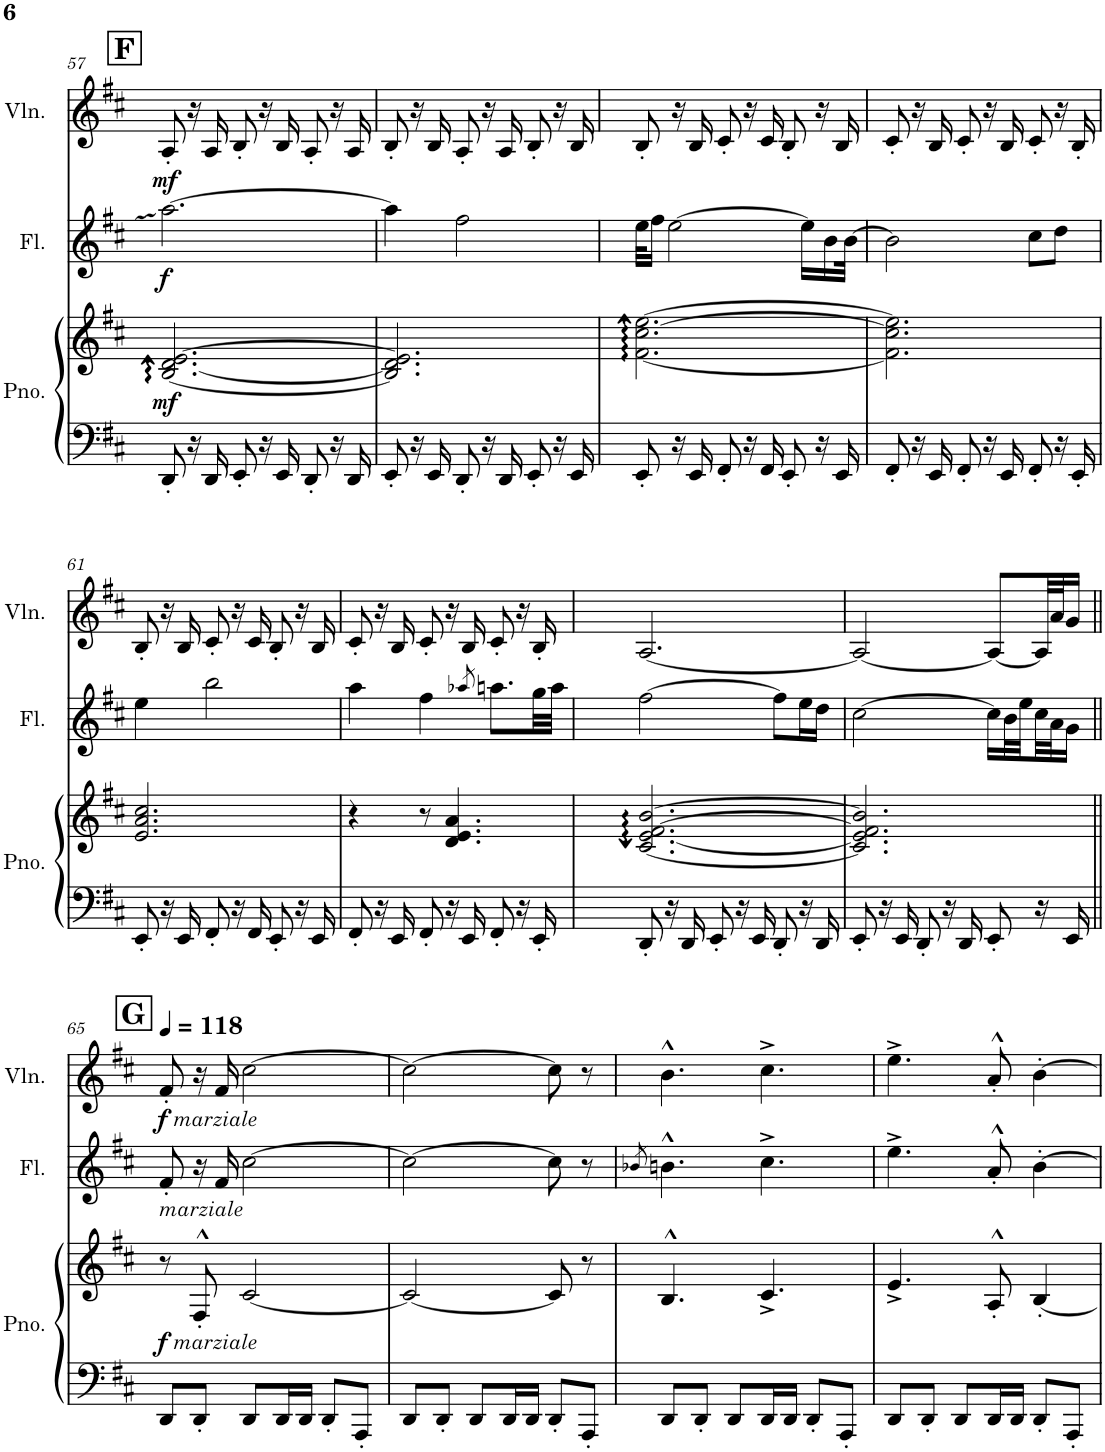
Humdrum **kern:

**kern	**kern	**dynam	**kern	**dynam	**kern	**dynam
*part3	*part3	*part3	*part2	*part2	*part1	*part1
*staff4	*staff3	*staff3/4	*staff2	*staff2	*staff1	*staff1
*I"Piano	*	*	*I"Flute	*	*I"Violin	*
*I'Pno.	*	*	*I'Fl.	*	*I'Vln.	*
!!LO:PB:g=z
*clefF4	*clefG2	*	*clefG2	*	*clefG2	*
*k[f#c#]	*k[f#c#]	*	*k[f#c#]	*	*k[f#c#]	*
*M3/4	*M3/4	*	*M3/4	*	*M3/4	*
!!LO:REH:place=s1:a:B:cj:fs=14:t=F
=57	=57	=57	=57	=57	=57	=57
!	!	!LO:DY:b	!	!LO:DY:b	!	!LO:DY:b
8DD'/	[2.B/ [2.d/ [2.e/	mf	[2.aa\	f	8A'/	mf
16r	.	.	.	.	16r	.
16DD/	.	.	.	.	16A/	.
8EE'/	.	.	.	.	8B'/	.
16r	.	.	.	.	16r	.
16EE/	.	.	.	.	16B/	.
8DD'/	.	.	.	.	8A'/	.
16r	.	.	.	.	16r	.
16DD/	.	.	.	.	16A/	.
=58	=58	=58	=58	=58	=58	=58
8EE'/	2.B/] 2.d/] 2.e/]	.	4aa\]	.	8B'/	.
16r	.	.	.	.	16r	.
16EE/	.	.	.	.	16B/	.
8DD'/	.	.	2ff#\	.	8A'/	.
16r	.	.	.	.	16r	.
16DD/	.	.	.	.	16A/	.
8EE'/	.	.	.	.	8B'/	.
16r	.	.	.	.	16r	.
16EE/	.	.	.	.	16B/	.
=59	=59	=59	=59	=59	=59	=59
8EE'/	[2.f#\ [2.cc#\ [2.ee\	.	32ee\KLL	.	8B'/	.
.	.	.	16ff#\JJ	.	.	.
.	.	.	[2ee\	.	.	.
16r	.	.	.	.	16r	.
16EE/	.	.	.	.	16B/	.
8FF#'/	.	.	.	.	8c#'/	.
16r	.	.	.	.	16r	.
16FF#/	.	.	.	.	16c#/	.
8EE'/	.	.	.	.	8B'/	.
.	.	.	16ee\LL]	.	.	.
16r	.	.	.	.	16r	.
.	.	.	16b\	.	.	.
16EE/	.	.	.	.	16B/	.
.	.	.	[32b\JJk	.	.	.
=60	=60	=60	=60	=60	=60	=60
8FF#'/	2.f#\] 2.cc#\] 2.ee\]	.	2b\]	.	8c#'/	.
16r	.	.	.	.	16r	.
16EE/	.	.	.	.	16B/	.
8FF#'/	.	.	.	.	8c#'/	.
16r	.	.	.	.	16r	.
16EE/	.	.	.	.	16B/	.
8FF#'/	.	.	8cc#\L	.	8c#'/	.
16r	.	.	8dd\J	.	16r	.
16EE'/	.	.	.	.	16B'/	.
!!LO:LB:g=z
=61	=61	=61	=61	=61	=61	=61
8EE'/	2.e/ 2.a/ 2.cc#/	.	4ee\	.	8B'/	.
16r	.	.	.	.	16r	.
16EE/	.	.	.	.	16B/	.
8FF#'/	.	.	2bb\	.	8c#'/	.
16r	.	.	.	.	16r	.
16FF#/	.	.	.	.	16c#/	.
8EE'/	.	.	.	.	8B'/	.
16r	.	.	.	.	16r	.
16EE/	.	.	.	.	16B/	.
=62	=62	=62	=62	=62	=62	=62
8FF#'/	4r	.	4aa\	.	8c#'/	.
16r	.	.	.	.	16r	.
16EE/	.	.	.	.	16B/	.
8FF#'/	8r	.	4ff#\	.	8c#'/	.
16r	4.d/ 4.e/ 4.a/	.	.	.	16r	.
16EE/	.	.	.	.	16B/	.
.	.	.	8qaa-X/	.	.	.
8FF#'/	.	.	8.aan\L	.	8c#'/	.
16r	.	.	.	.	16r	.
16EE'/	.	.	32gg\LL	.	16B'/	.
.	.	.	32aa\JJJ	.	.	.
=63	=63	=63	=63	=63	=63	=63
8DD'/	[2.c#/ [2.e/ [2.f#/ [2.b/	.	[2ff#\	.	[2.A/	.
16r	.	.	.	.	.	.
16DD/	.	.	.	.	.	.
8EE'/	.	.	.	.	.	.
16r	.	.	.	.	.	.
16EE/	.	.	.	.	.	.
8DD'/	.	.	8ff#\L]	.	.	.
16r	.	.	16ee\L	.	.	.
16DD/	.	.	16dd\JJ	.	.	.
=64	=64	=64	=64	=64	=64	=64
8EE'/	2.c#/] 2.e/] 2.f#/] 2.b/]	.	[2cc#\	.	2A/_	.
16r	.	.	.	.	.	.
16EE/	.	.	.	.	.	.
8DD'/	.	.	.	.	.	.
16r	.	.	.	.	.	.
16DD/	.	.	.	.	.	.
8EE'/	.	.	16cc#\LL]	.	8A/L_	.
.	.	.	32b\L	.	.	.
.	.	.	32ee\	.	.	.
16r	.	.	32cc#\	.	32A/LL]	.
.	.	.	32a\J	.	32a/J	.
16EE/	.	.	16g\JJ	.	16g/JJ	.
!!LO:LB:g=z
=65||	=65||	=65||	=65||	=65||	=65||	=65||
!!LO:REH:place=s1:a:B:cj:fs=14:t=G
*	*	*	*	*	*MM118	*
!	!	!	!	!	!LO:TX:b:i:t=marziale	!
!	!	!	!LO:TX:b:i:t=marziale	!	!	!
!	!LO:TX:b:i:t=marziale	!	!	!	!	!
!	!	!LO:DY:b	!	!	!	!LO:DY:b
8DD/L	8r	f	8f#'/	.	8f#'/	f
8DD'/J	8F#'^^/	.	16r	.	16r	.
.	.	.	16f#/	.	16f#/	.
8DD/L	[2c#/	.	[2cc#\	.	[2cc#\	.
16DD/L	.	.	.	.	.	.
16DD/JJ	.	.	.	.	.	.
8DD'/L	.	.	.	.	.	.
8AAA'/J	.	.	.	.	.	.
=66	=66	=66	=66	=66	=66	=66
8DD/L	2c#/_	.	2cc#\_	.	2cc#\_	.
8DD'/J	.	.	.	.	.	.
8DD/L	.	.	.	.	.	.
16DD/L	.	.	.	.	.	.
16DD/JJ	.	.	.	.	.	.
8DD'/L	8c#/]	.	8cc#\]	.	8cc#\]	.
8AAA'/J	8r	.	8r	.	8r	.
=67	=67	=67	=67	=67	=67	=67
.	.	.	8qb-X/	.	.	.
8DD/L	4.B^^/	.	4.bn^^\	.	4.b^^\	.
8DD'/J	.	.	.	.	.	.
8DD/L	.	.	.	.	.	.
16DD/L	4.c#^/	.	4.cc#^\	.	4.cc#^\	.
16DD/JJ	.	.	.	.	.	.
8DD'/L	.	.	.	.	.	.
8AAA'/J	.	.	.	.	.	.
=68	=68	=68	=68	=68	=68	=68
8DD/L	4.e^/	.	4.ee^\	.	4.ee^\	.
8DD'/J	.	.	.	.	.	.
8DD/L	.	.	.	.	.	.
16DD/L	8A'^^/	.	8a'^^/	.	8a'^^/	.
16DD/JJ	.	.	.	.	.	.
8DD'/L	[4B'/	.	[4b'\	.	[4b'\	.
8AAA'/J	.	.	.	.	.	.
=	=	=	=	=	=	=
*-	*-	*-	*-	*-	*-	*-
